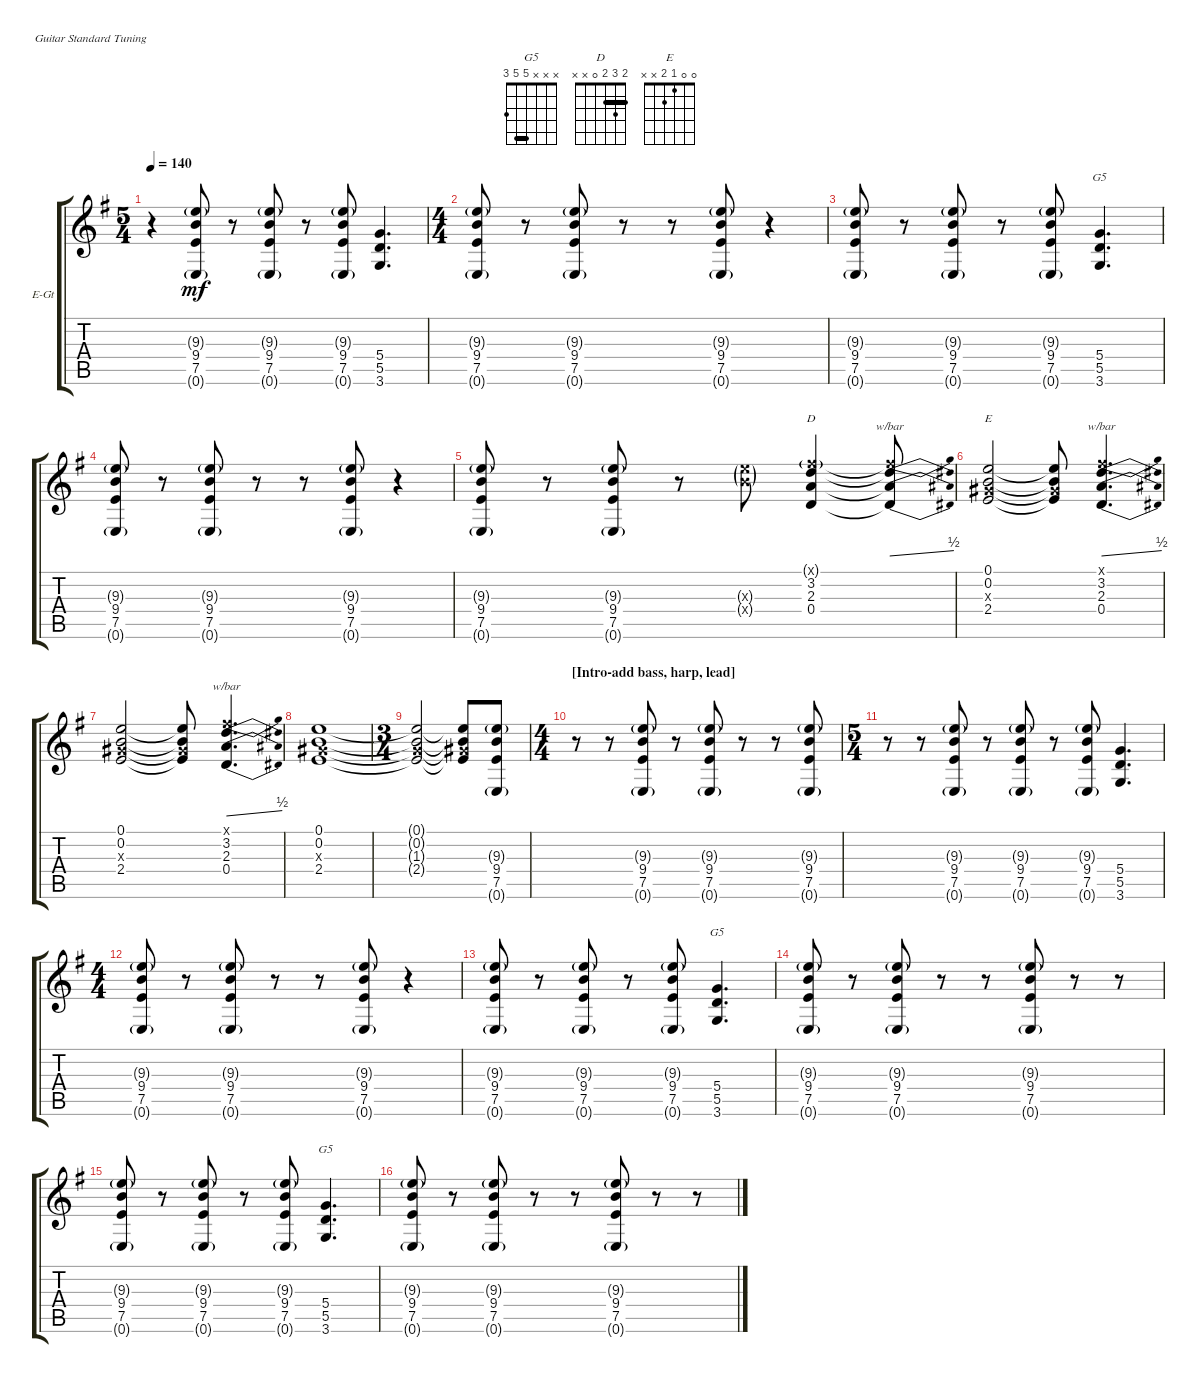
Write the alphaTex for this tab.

\defaultSystemsLayout 4
\bracketExtendMode groupsimilarinstruments
\firstSystemTrackNameOrientation horizontal
\otherSystemsTrackNameOrientation horizontal
\track ("Electric Guitar (Drive)" "E-Gt") {instrument overdrivenguitar}
\staff {score tabs}
\tuning (E4 B3 G3 D3 A2 E2)
\chord ("G5" x x x 5 5 3) {barre 5}
\chord ("D" 2 3 2 0 x x) {barre 2}
\chord ("E" 0 0 1 2 x x)
\ts (5 4)
\tempo 140
\clef g2
\ks g
r.4{dy mf} (9.3{g} 9.4 7.5 0.6{g}).8 r.8 (9.3{g} 9.4 7.5 0.6{g}).8 r.8 (9.3{g} 9.4 7.5 0.6{g}).8 (3.6 5.5 5.4).4{d} |
\ts (4 4)
(9.3{g} 9.4 7.5 0.6{g}).8 r.8 (9.3{g} 9.4 7.5 0.6{g}).8 r.8 r.8 (9.3{g} 9.4 7.5 0.6{g}).8 r.4 |
(9.3{g} 9.4 7.5 0.6{g}).8 r.8 (9.3{g} 9.4 7.5 0.6{g}).8 r.8 (9.3{g} 9.4 7.5 0.6{g}).8 (3.6 5.5 5.4).4{d ch "G5"} |
(9.3{g} 9.4 7.5 0.6{g}).8 r.8 (9.3{g} 9.4 7.5 0.6{g}).8 r.8 r.8 (9.3{g} 9.4 7.5 0.6{g}).8 r.4 |
(9.3{g} 9.4 7.5 0.6{g}).8 r.8 (9.3{g} 9.4 7.5 0.6{g}).8 r.8 (9.4{g x} 9.3{g x}).8 (3.2 2.3 0.4 2.1{g x}).4{ch "D"} (3.2{t} 2.3{t} 0.4{t} 2.1{x t}).8{tbe (dive default 0 0 59.4 2)} |
(0.1 0.2 1.3{x} 2.4).2{ch "E"} (0.1{t} 0.2{t} 1.3{x t} 2.4{t}).8 (3.2 2.3 0.4 2.1{x}).4{d tbe (dive default 30.599999999999998 0 59.4 2)} |
(0.1 0.2 1.3{x} 2.4).2 (0.1{t} 0.2{t} 1.3{x t} 2.4{t}).8 (3.2 2.3 0.4 2.1{x}).4{d tbe (dive default 30.599999999999998 0 59.4 2)} |
(0.1 0.2 1.3{x} 2.4).1 |
\ts (3 4)
(0.1{t} 0.2{t} 1.3{x t} 2.4{t}).2 (0.1{t} 0.2{t} 1.3{x t} 2.4{t}).8 (9.3{g} 9.4 7.5 0.6{g}).8 |
\ts (4 4)
\section ("" "[Intro-add bass, harp, lead]")
r.8 r.8 (9.3{g} 9.4 7.5 0.6{g}).8 r.8 (9.3{g} 9.4 7.5 0.6{g}).8 r.8 r.8 (9.3{g} 9.4 7.5 0.6{g}).8 |
\ts (5 4)
r.8 r.8 (9.3{g} 9.4 7.5 0.6{g}).8 r.8 (9.3{g} 9.4 7.5 0.6{g}).8 r.8 (9.3{g} 9.4 7.5 0.6{g}).8 (3.6 5.5 5.4).4{d} |
\ts (4 4)
(9.3{g} 9.4 7.5 0.6{g}).8 r.8 (9.3{g} 9.4 7.5 0.6{g}).8 r.8 r.8 (9.3{g} 9.4 7.5 0.6{g}).8 r.4 |
(9.3{g} 9.4 7.5 0.6{g}).8 r.8 (9.3{g} 9.4 7.5 0.6{g}).8 r.8 (9.3{g} 9.4 7.5 0.6{g}).8 (3.6 5.5 5.4).4{d ch "G5"} |
(9.3{g} 9.4 7.5 0.6{g}).8 r.8 (9.3{g} 9.4 7.5 0.6{g}).8 r.8 r.8 (9.3{g} 9.4 7.5 0.6{g}).8 r.8 r.8 |
(9.3{g} 9.4 7.5 0.6{g}).8 r.8 (9.3{g} 9.4 7.5 0.6{g}).8 r.8 (9.3{g} 9.4 7.5 0.6{g}).8 (3.6 5.5 5.4).4{d ch "G5"} |
(9.3{g} 9.4 7.5 0.6{g}).8 r.8 (9.3{g} 9.4 7.5 0.6{g}).8 r.8 r.8 (9.3{g} 9.4 7.5 0.6{g}).8 r.8 r.8
